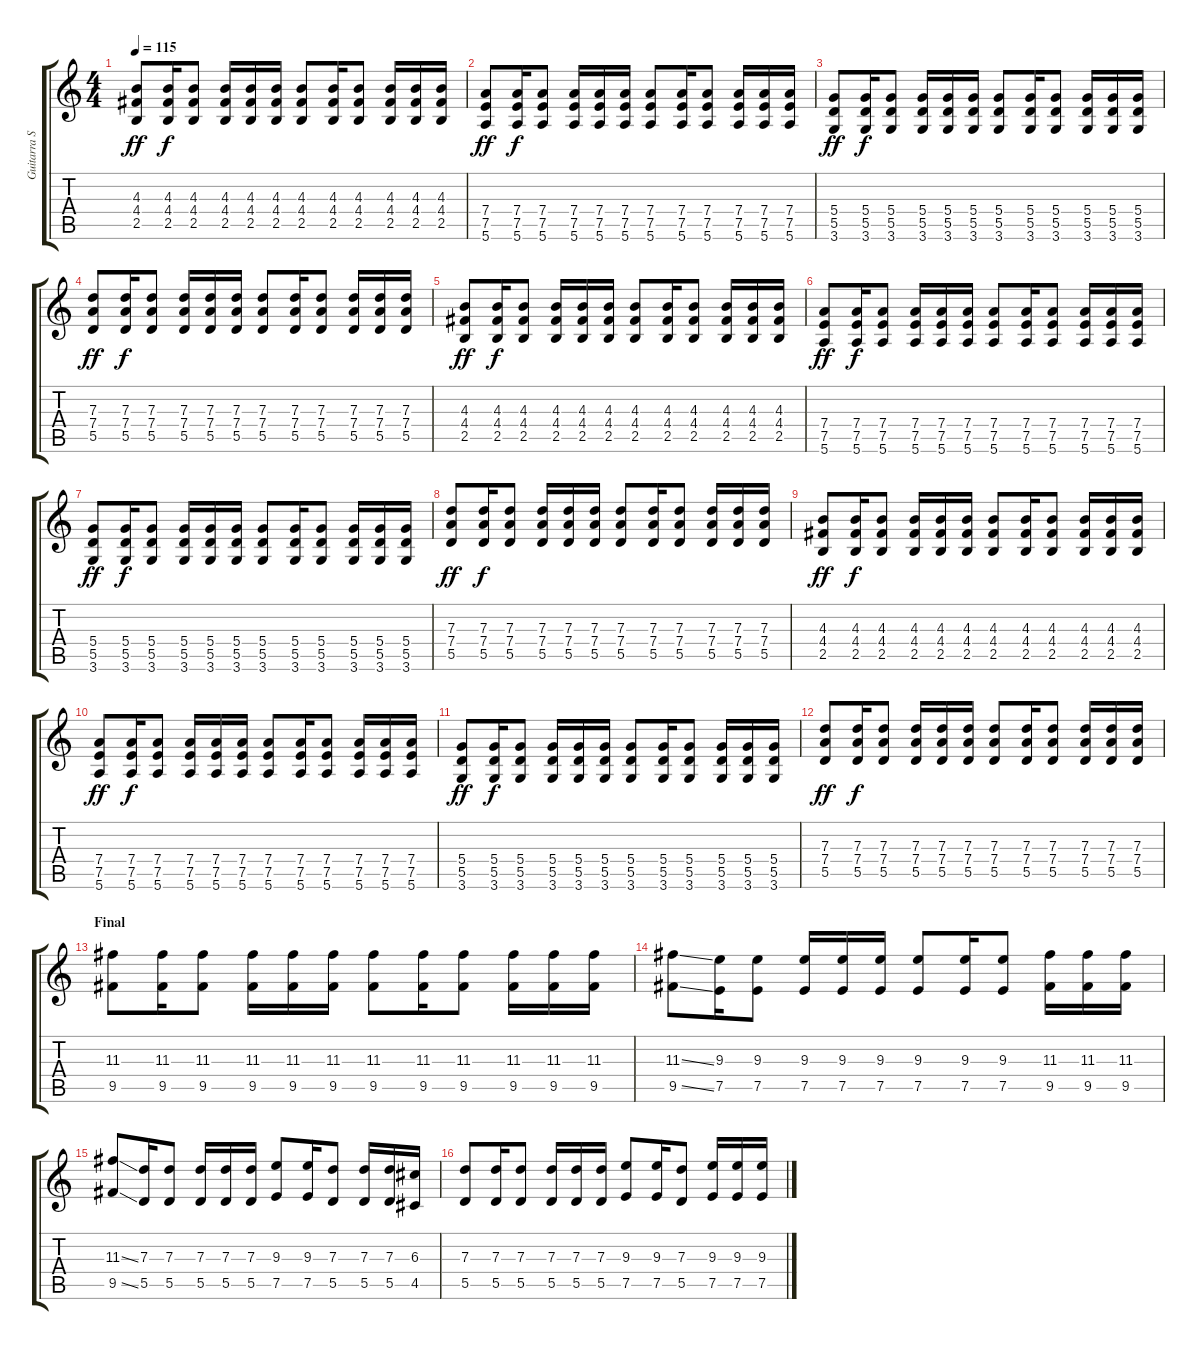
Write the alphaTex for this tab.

\track ("Guitarra Solo" "Guitarra S") {instrument distortionguitar}
\staff {score tabs}
\tuning (E4 B3 G3 D3 A2 E2) {hide}
\ts (4 4)
\tempo 115
\clef g2
\ks c
(4.3 4.4 2.5).8{dy ff instrument distortionguitar} (4.3 4.4 2.5).16{dy f} (4.3 4.4 2.5).8 (4.3 4.4 2.5).16 (4.3 4.4 2.5).16 (4.3 4.4 2.5).16 (4.3 4.4 2.5).8 (4.3 4.4 2.5).16 (4.3 4.4 2.5).8 (4.3 4.4 2.5).16 (4.3 4.4 2.5).16 (4.3 4.4 2.5).16 |
(7.4 7.5 5.6).8{dy ff} (7.4 7.5 5.6).16{dy f} (7.4 7.5 5.6).8 (7.4 7.5 5.6).16 (7.4 7.5 5.6).16 (7.4 7.5 5.6).16 (7.4 7.5 5.6).8 (7.4 7.5 5.6).16 (7.4 7.5 5.6).8 (7.4 7.5 5.6).16 (7.4 7.5 5.6).16 (7.4 7.5 5.6).16 |
(5.4 5.5 3.6).8{dy ff} (5.4 5.5 3.6).16{dy f} (5.4 5.5 3.6).8 (5.4 5.5 3.6).16 (5.4 5.5 3.6).16 (5.4 5.5 3.6).16 (5.4 5.5 3.6).8 (5.4 5.5 3.6).16 (5.4 5.5 3.6).8 (5.4 5.5 3.6).16 (5.4 5.5 3.6).16 (5.4 5.5 3.6).16 |
(7.3 7.4 5.5).8{dy ff} (7.3 7.4 5.5).16{dy f} (7.3 7.4 5.5).8 (7.3 7.4 5.5).16 (7.3 7.4 5.5).16 (7.3 7.4 5.5).16 (7.3 7.4 5.5).8 (7.3 7.4 5.5).16 (7.3 7.4 5.5).8 (7.3 7.4 5.5).16 (7.3 7.4 5.5).16 (7.3 7.4 5.5).16 |
(4.3 4.4 2.5).8{dy ff instrument distortionguitar} (4.3 4.4 2.5).16{dy f} (4.3 4.4 2.5).8 (4.3 4.4 2.5).16 (4.3 4.4 2.5).16 (4.3 4.4 2.5).16 (4.3 4.4 2.5).8 (4.3 4.4 2.5).16 (4.3 4.4 2.5).8 (4.3 4.4 2.5).16 (4.3 4.4 2.5).16 (4.3 4.4 2.5).16 |
(7.4 7.5 5.6).8{dy ff} (7.4 7.5 5.6).16{dy f} (7.4 7.5 5.6).8 (7.4 7.5 5.6).16 (7.4 7.5 5.6).16 (7.4 7.5 5.6).16 (7.4 7.5 5.6).8 (7.4 7.5 5.6).16 (7.4 7.5 5.6).8 (7.4 7.5 5.6).16 (7.4 7.5 5.6).16 (7.4 7.5 5.6).16 |
(5.4 5.5 3.6).8{dy ff} (5.4 5.5 3.6).16{dy f} (5.4 5.5 3.6).8 (5.4 5.5 3.6).16 (5.4 5.5 3.6).16 (5.4 5.5 3.6).16 (5.4 5.5 3.6).8 (5.4 5.5 3.6).16 (5.4 5.5 3.6).8 (5.4 5.5 3.6).16 (5.4 5.5 3.6).16 (5.4 5.5 3.6).16 |
(7.3 7.4 5.5).8{dy ff} (7.3 7.4 5.5).16{dy f} (7.3 7.4 5.5).8 (7.3 7.4 5.5).16 (7.3 7.4 5.5).16 (7.3 7.4 5.5).16 (7.3 7.4 5.5).8 (7.3 7.4 5.5).16 (7.3 7.4 5.5).8 (7.3 7.4 5.5).16 (7.3 7.4 5.5).16 (7.3 7.4 5.5).16 |
(4.3 4.4 2.5).8{dy ff instrument distortionguitar} (4.3 4.4 2.5).16{dy f} (4.3 4.4 2.5).8 (4.3 4.4 2.5).16 (4.3 4.4 2.5).16 (4.3 4.4 2.5).16 (4.3 4.4 2.5).8 (4.3 4.4 2.5).16 (4.3 4.4 2.5).8 (4.3 4.4 2.5).16 (4.3 4.4 2.5).16 (4.3 4.4 2.5).16 |
(7.4 7.5 5.6).8{dy ff} (7.4 7.5 5.6).16{dy f} (7.4 7.5 5.6).8 (7.4 7.5 5.6).16 (7.4 7.5 5.6).16 (7.4 7.5 5.6).16 (7.4 7.5 5.6).8 (7.4 7.5 5.6).16 (7.4 7.5 5.6).8 (7.4 7.5 5.6).16 (7.4 7.5 5.6).16 (7.4 7.5 5.6).16 |
(5.4 5.5 3.6).8{dy ff} (5.4 5.5 3.6).16{dy f} (5.4 5.5 3.6).8 (5.4 5.5 3.6).16 (5.4 5.5 3.6).16 (5.4 5.5 3.6).16 (5.4 5.5 3.6).8 (5.4 5.5 3.6).16 (5.4 5.5 3.6).8 (5.4 5.5 3.6).16 (5.4 5.5 3.6).16 (5.4 5.5 3.6).16 |
(7.3 7.4 5.5).8{dy ff} (7.3 7.4 5.5).16{dy f} (7.3 7.4 5.5).8 (7.3 7.4 5.5).16 (7.3 7.4 5.5).16 (7.3 7.4 5.5).16 (7.3 7.4 5.5).8 (7.3 7.4 5.5).16 (7.3 7.4 5.5).8 (7.3 7.4 5.5).16 (7.3 7.4 5.5).16 (7.3 7.4 5.5).16 |
\section ("" "Final")
(11.3 9.5).8 (11.3 9.5).16 (11.3 9.5).8 (11.3 9.5).16 (11.3 9.5).16 (11.3 9.5).16 (11.3 9.5).8 (11.3 9.5).16 (11.3 9.5).8 (11.3 9.5).16 (11.3 9.5).16 (11.3 9.5).16 |
(11.3{ss} 9.5{ss}).8 (9.3 7.5).16 (9.3 7.5).8 (9.3 7.5).16 (9.3 7.5).16 (9.3 7.5).16 (9.3 7.5).8 (9.3 7.5).16 (9.3 7.5).8 (11.3 9.5).16 (11.3 9.5).16 (11.3 9.5).16 |
(11.3{ss} 9.5{ss}).8 (7.3 5.5).16 (7.3 5.5).8 (7.3 5.5).16 (7.3 5.5).16 (7.3 5.5).16 (9.3 7.5).8 (9.3 7.5).16 (7.3 5.5).8 (7.3 5.5).16 (7.3 5.5).16 (6.3 4.5).16 |
(7.3 5.5).8 (7.3 5.5).16 (7.3 5.5).8 (7.3 5.5).16 (7.3 5.5).16 (7.3 5.5).16 (9.3 7.5).8 (9.3 7.5).16 (7.3 5.5).8 (9.3 7.5).16 (9.3 7.5).16 (9.3 7.5).16
